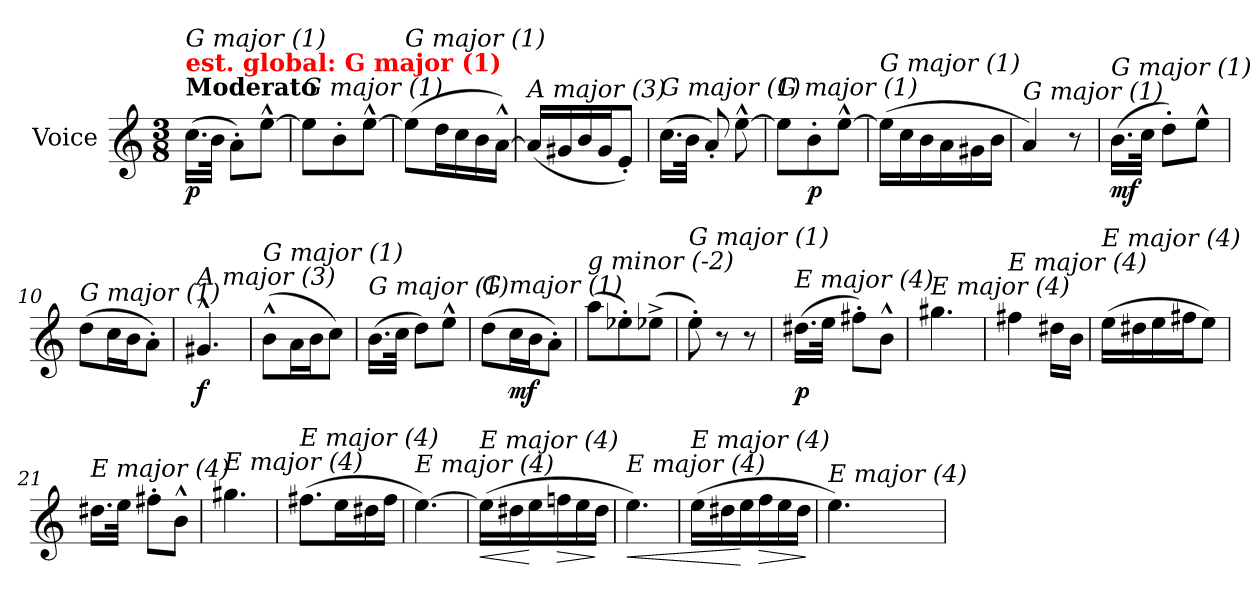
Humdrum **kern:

**kern	**dynam
*part1	*part1
*staff1	*staff1
*I"Voice	*
*clefG2	*
*k[]	*
*C:	*
*M3/8	*
=1	=1
!LO:TX:a:B:t=Moderato	!
!LO:TX:a:B:color=#FF0000:t=est. global&colon; G major (1)	!
!LO:TX:i:t=G major (1)	!
!	!LO:DY:b
(>16.cc\LL	p
32b\JJk	.
8a'>\L)	.
[8ee^^>\J	.
=2	=2
!LO:TX:i:t=G major (1)	!
8ee\L]	.
8b'>\	.
[8ee^^>\J	.
=3	=3
!LO:TX:i:t=G major (1)	!
(>8ee\L]	.
16dd\L	.
16cc\	.
16b\	.
[16a^^>\JJ)	.
=4	=4
!LO:TX:i:t=A major (3)	!
(<16a/LL]	.
16g#X/	.
16b/	.
16g#/J	.
8e'</J)	.
=5	=5
!LO:TX:i:t=G major (1)	!
(>16.cc\LL	.
32b\JJk	.
8a'</)	.
[8ee^^>\	.
!!LO:LB:g=z
=6	=6
!LO:TX:i:t=G major (1)	!
8ee\L]	.
!	!LO:DY:b
8b'>\	p
[8ee^^>\J	.
=7	=7
!LO:TX:i:t=G major (1)	!
(>16ee\LL]	.
16cc\	.
16b\	.
16a\	.
16g#X\	.
16b\JJ	.
=8	=8
!LO:TX:i:t=G major (1)	!
4a/)	.
8r	.
=9	=9
!LO:TX:i:t=G major (1)	!
!	!LO:DY:b
(>16.b\LL	mf
32cc\JJk	.
8dd'>\L)	.
8ee^^>\J	.
=10	=10
!LO:TX:i:t=G major (1)	!
(>8dd\L	.
16cc\L	.
16b\J	.
8a'>\J)	.
=11	=11
!LO:TX:i:t=A major (3)	!
!	!LO:DY:b
4.g#X^^>/	f
!!LO:LB:g=z
=12	=12
!LO:TX:i:t=G major (1)	!
(>8b^^>\L	.
16a\L	.
16b\J	.
8cc\J)	.
=13	=13
!LO:TX:i:t=G major (1)	!
(>16.b\LL	.
32cc\JJk	.
8dd\L)	.
8ee^^>\J	.
=14	=14
!LO:TX:i:t=G major (1)	!
(>8dd\L	.
!	!LO:DY:b
16cc\L	mf
16b\J	.
8a'>\J)	.
=15	=15
!LO:TX:i:t=g minor (-2)	!
(>8aa\L	.
8ee-X'>i\)	.
(>8ee-X^>i\J	.
=16	=16
!LO:TX:i:t=G major (1)	!
8ee'>\)	.
8r	.
8r	.
!!LO:LB:g=z
=17	=17
!LO:TX:i:t=E major (4)	!
!	!LO:DY:b
(>16.dd#X\LL	p
32ee\JJk	.
8ff#X'>\L)	.
8b^^>\J	.
=18	=18
!LO:TX:i:t=E major (4)	!
4.gg#X\	.
=19	=19
!LO:TX:i:t=E major (4)	!
4ff#X\	.
16dd#X\LL	.
16b\JJ	.
=20	=20
!LO:TX:i:t=E major (4)	!
(>16ee\LL	.
16dd#X\	.
16ee\	.
16ff#X\J	.
8ee\J)	.
=21	=21
!LO:TX:i:t=E major (4)	!
16.dd#X\LL	.
32ee\JJk	.
8ff#X'>\L	.
8b^^>\J	.
=22	=22
!LO:TX:i:t=E major (4)	!
4.gg#X\	.
!!LO:LB:g=z
=23	=23
!LO:TX:i:t=E major (4)	!
(>8.ff#X\L	.
16ee\L	.
16dd#X\	.
16ff#\JJ	.
=24	=24
!LO:TX:i:t=E major (4)	!
[4.ee\)	.
=25	=25
!LO:TX:i:t=E major (4)	!
!	!LO:HP:b
(>16ee\LL]	<
16dd#X\	.
16ee\	[
!	!LO:HP:b
16ffn\	>
16ee\	.
16dd#\JJ	]
=26	=26
!LO:TX:i:t=E major (4)	!
!	!LO:HP:b
4.ee\)	<
=27	=27
!LO:TX:i:t=E major (4)	!
(>16ee\LL	.
16dd#X\	.
16ee\	[
!	!LO:HP:b
16ff\	>
16ee\	.
16dd#\JJ	.
.	]
=28	=28
!LO:TX:i:t=E major (4)	!
4.ee\)	.
=	=
*-	*-
